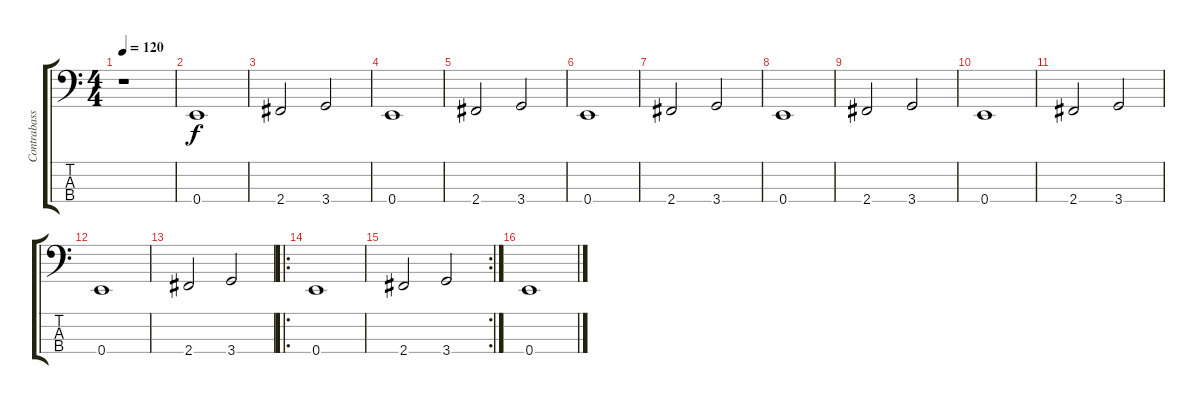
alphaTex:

\track ("Contrabass" "Contrabass") {instrument contrabass}
\staff {score tabs}
\tuning (G2 D2 A1 E1) {hide}
\ts (4 4)
\tempo 120
\clef f4
\ks c
r.1{dy f instrument contrabass} |
0.4.1 |
2.4.2 3.4.2 |
0.4.1 |
2.4.2 3.4.2 |
0.4.1 |
2.4.2 3.4.2 |
0.4.1 |
2.4.2 3.4.2 |
0.4.1 |
2.4.2 3.4.2 |
0.4.1 |
2.4.2{volume 13} 3.4.2 |
\ro
0.4.1 |
\rc 2
2.4.2 3.4.2 |
0.4.1{volume 0}
